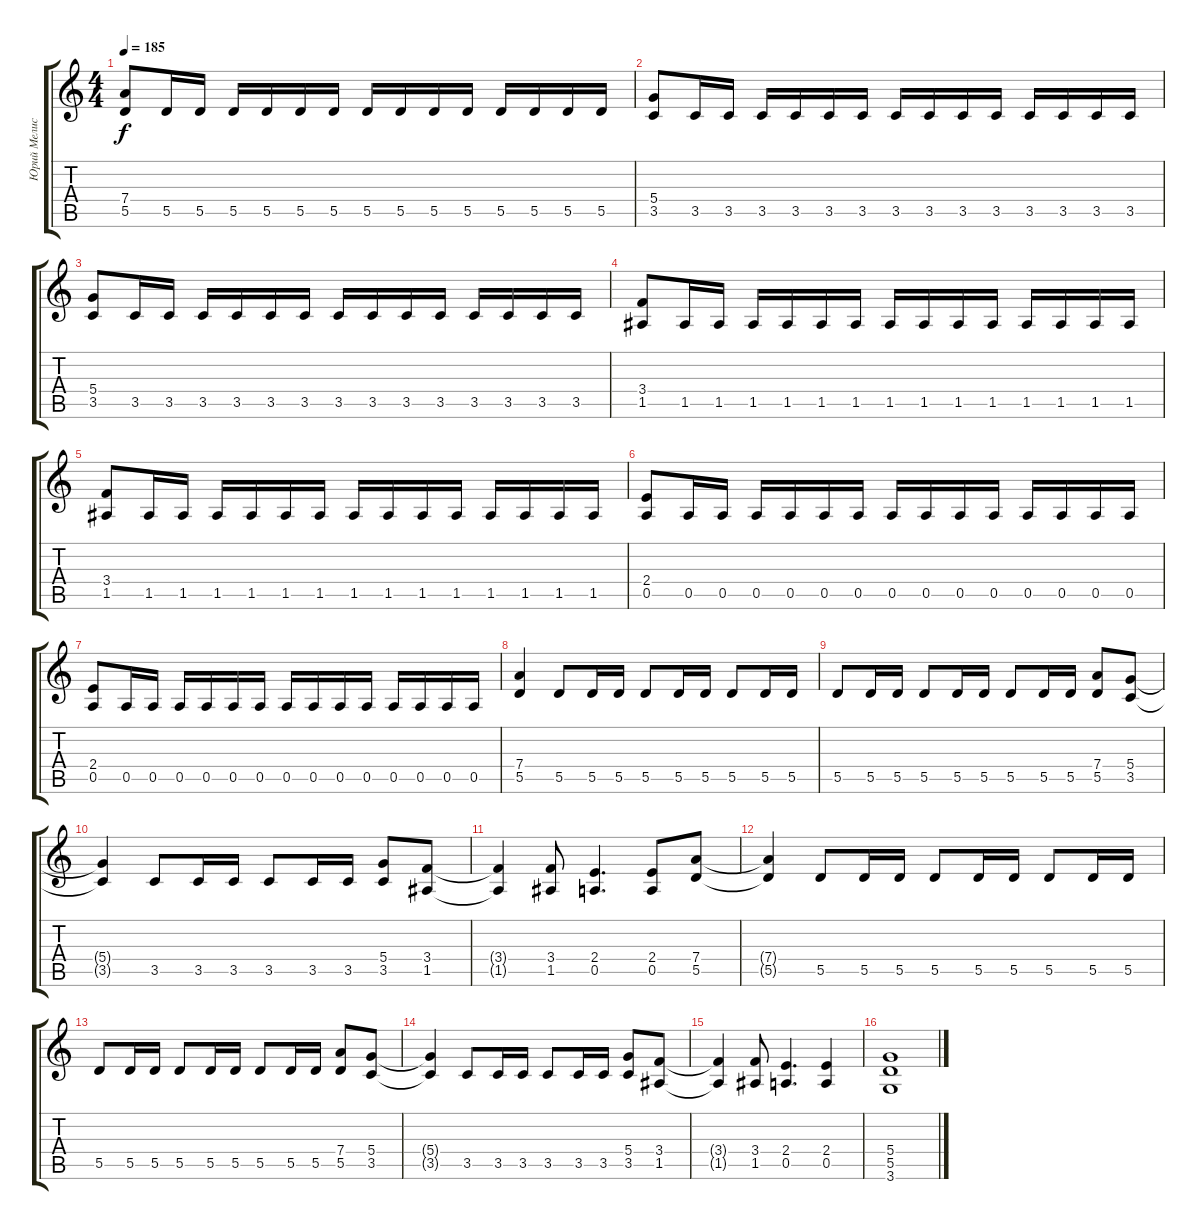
\track ("Юрий Мелисов" "Юрий Мелис") {instrument distortionguitar}
\staff {score tabs}
\tuning (E4 B3 G3 D3 A2 E2) {hide}
\ts (4 4)
\tempo 185
\clef g2
\ks c
(7.4 5.5).8{dy f} 5.5.16 5.5.16 5.5.16 5.5.16 5.5.16 5.5.16 5.5.16 5.5.16 5.5.16 5.5.16 5.5.16 5.5.16 5.5.16 5.5.16 |
(5.4 3.5).8 3.5.16 3.5.16 3.5.16 3.5.16 3.5.16 3.5.16 3.5.16 3.5.16 3.5.16 3.5.16 3.5.16 3.5.16 3.5.16 3.5.16 |
(5.4 3.5).8 3.5.16 3.5.16 3.5.16 3.5.16 3.5.16 3.5.16 3.5.16 3.5.16 3.5.16 3.5.16 3.5.16 3.5.16 3.5.16 3.5.16 |
(3.4 1.5).8 1.5.16 1.5.16 1.5.16 1.5.16 1.5.16 1.5.16 1.5.16 1.5.16 1.5.16 1.5.16 1.5.16 1.5.16 1.5.16 1.5.16 |
(3.4 1.5).8 1.5.16 1.5.16 1.5.16 1.5.16 1.5.16 1.5.16 1.5.16 1.5.16 1.5.16 1.5.16 1.5.16 1.5.16 1.5.16 1.5.16 |
(2.4 0.5).8 0.5.16 0.5.16 0.5.16 0.5.16 0.5.16 0.5.16 0.5.16 0.5.16 0.5.16 0.5.16 0.5.16 0.5.16 0.5.16 0.5.16 |
(2.4 0.5).8 0.5.16 0.5.16 0.5.16 0.5.16 0.5.16 0.5.16 0.5.16 0.5.16 0.5.16 0.5.16 0.5.16 0.5.16 0.5.16 0.5.16 |
(7.4 5.5).4 5.5.8 5.5.16 5.5.16 5.5.8 5.5.16 5.5.16 5.5.8 5.5.16 5.5.16 |
5.5.8 5.5.16 5.5.16 5.5.8 5.5.16 5.5.16 5.5.8 5.5.16 5.5.16 (7.4 5.5).8 (5.4 3.5).8 |
(5.4{t} 3.5{t}).4 3.5.8 3.5.16 3.5.16 3.5.8 3.5.16 3.5.16 (5.4 3.5).8 (3.4 1.5).8 |
(3.4{t} 1.5{t}).4 (3.4 1.5).8 (2.4 0.5).4{d} (2.4 0.5).8 (7.4 5.5).8 |
(7.4{t} 5.5{t}).4 5.5.8 5.5.16 5.5.16 5.5.8 5.5.16 5.5.16 5.5.8 5.5.16 5.5.16 |
5.5.8 5.5.16 5.5.16 5.5.8 5.5.16 5.5.16 5.5.8 5.5.16 5.5.16 (7.4 5.5).8 (5.4 3.5).8 |
(5.4{t} 3.5{t}).4 3.5.8 3.5.16 3.5.16 3.5.8 3.5.16 3.5.16 (5.4 3.5).8 (3.4 1.5).8 |
(3.4{t} 1.5{t}).4 (3.4 1.5).8 (2.4 0.5).4{d} (2.4 0.5).4 |
(5.4 5.5 3.6).1
